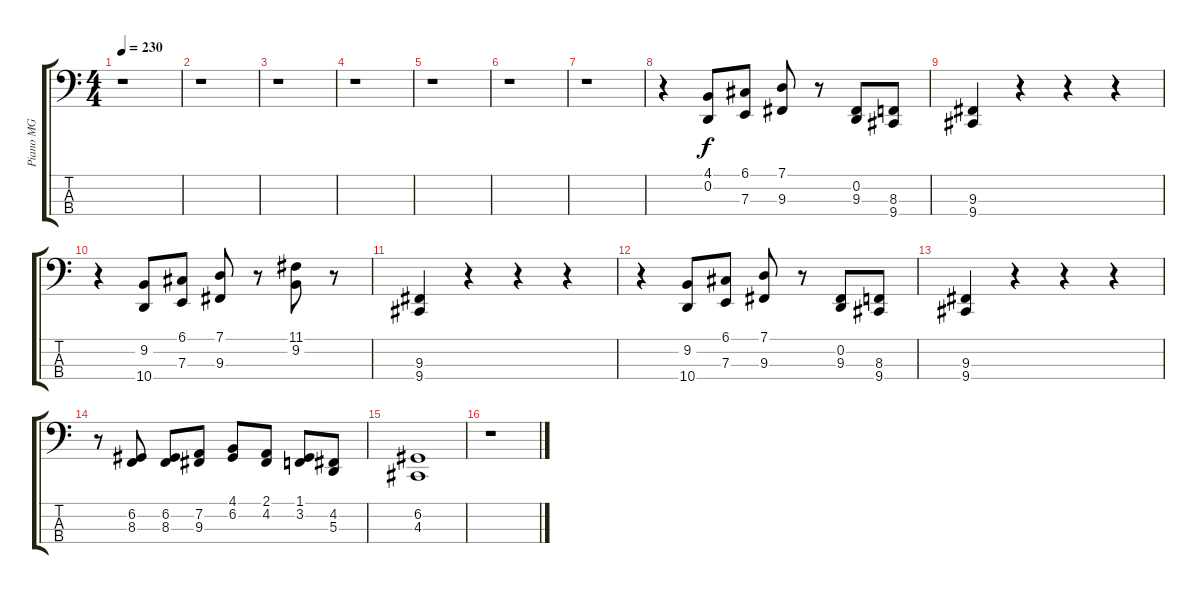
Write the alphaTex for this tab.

\track ("Piano MG" "Piano MG") {instrument acousticgrandpiano}
\staff {score tabs}
\tuning (G2 D2 A1 E1) {hide}
\ts (4 4)
\tempo 230
\clef f4
\ks c
r.1{dy f} |
r.1 |
r.1 |
r.1 |
r.1 |
r.1 |
r.1 |
r.4 (4.1 0.2).8 (6.1 7.3).8 (7.1 9.3).8 r.8 (0.2 9.3).8 (8.3 9.4).8 |
(9.3 9.4).4 r.4 r.4 r.4 |
r.4 (9.2 10.4).8 (6.1 7.3).8 (7.1 9.3).8 r.8 (11.1 9.2).8 r.8 |
(9.3 9.4).4 r.4 r.4 r.4 |
r.4 (9.2 10.4).8 (6.1 7.3).8 (7.1 9.3).8 r.8 (0.2 9.3).8 (8.3 9.4).8 |
(9.3 9.4).4 r.4 r.4 r.4 |
r.8 (6.2 8.3).8 (6.2 8.3).8 (7.2 9.3).8 (4.1 6.2).8 (2.1 4.2).8 (1.1 3.2).8 (4.2 5.3).8 |
(6.2 4.3).1 |
r.1
